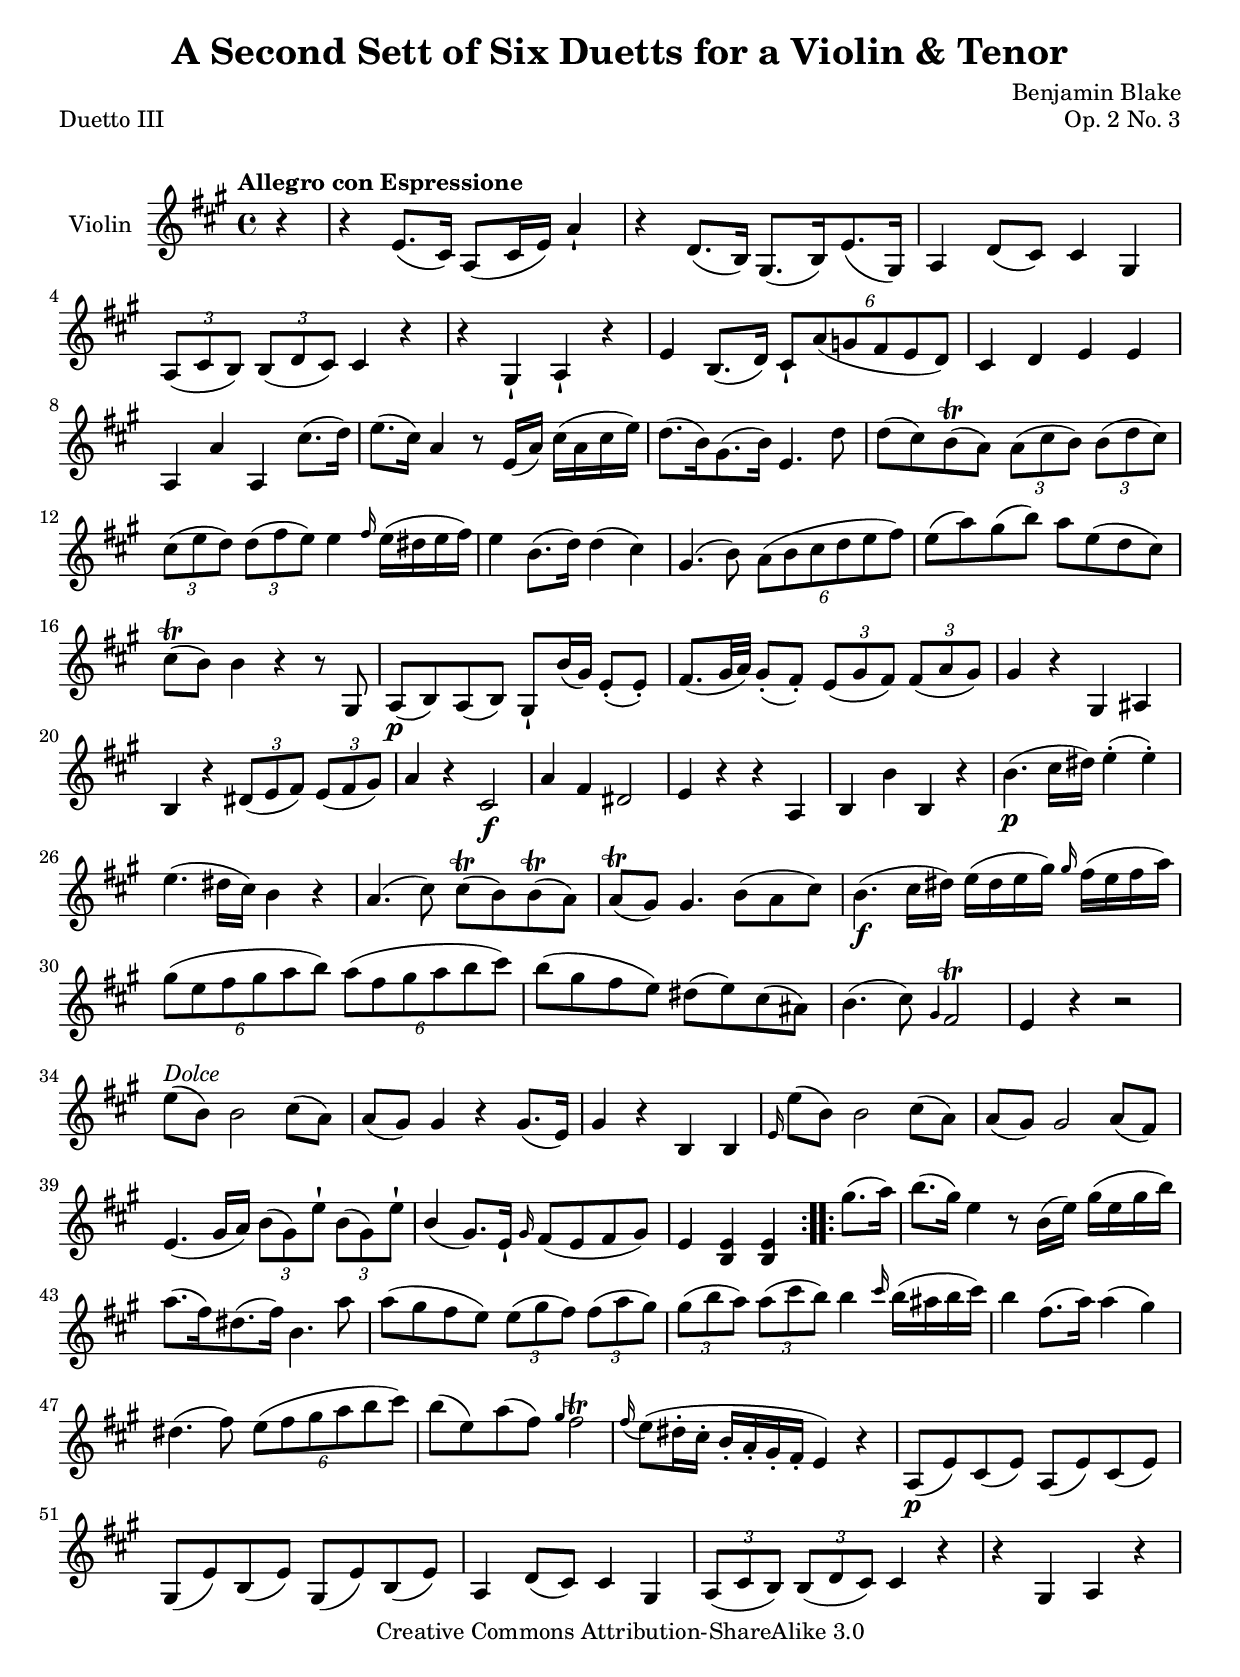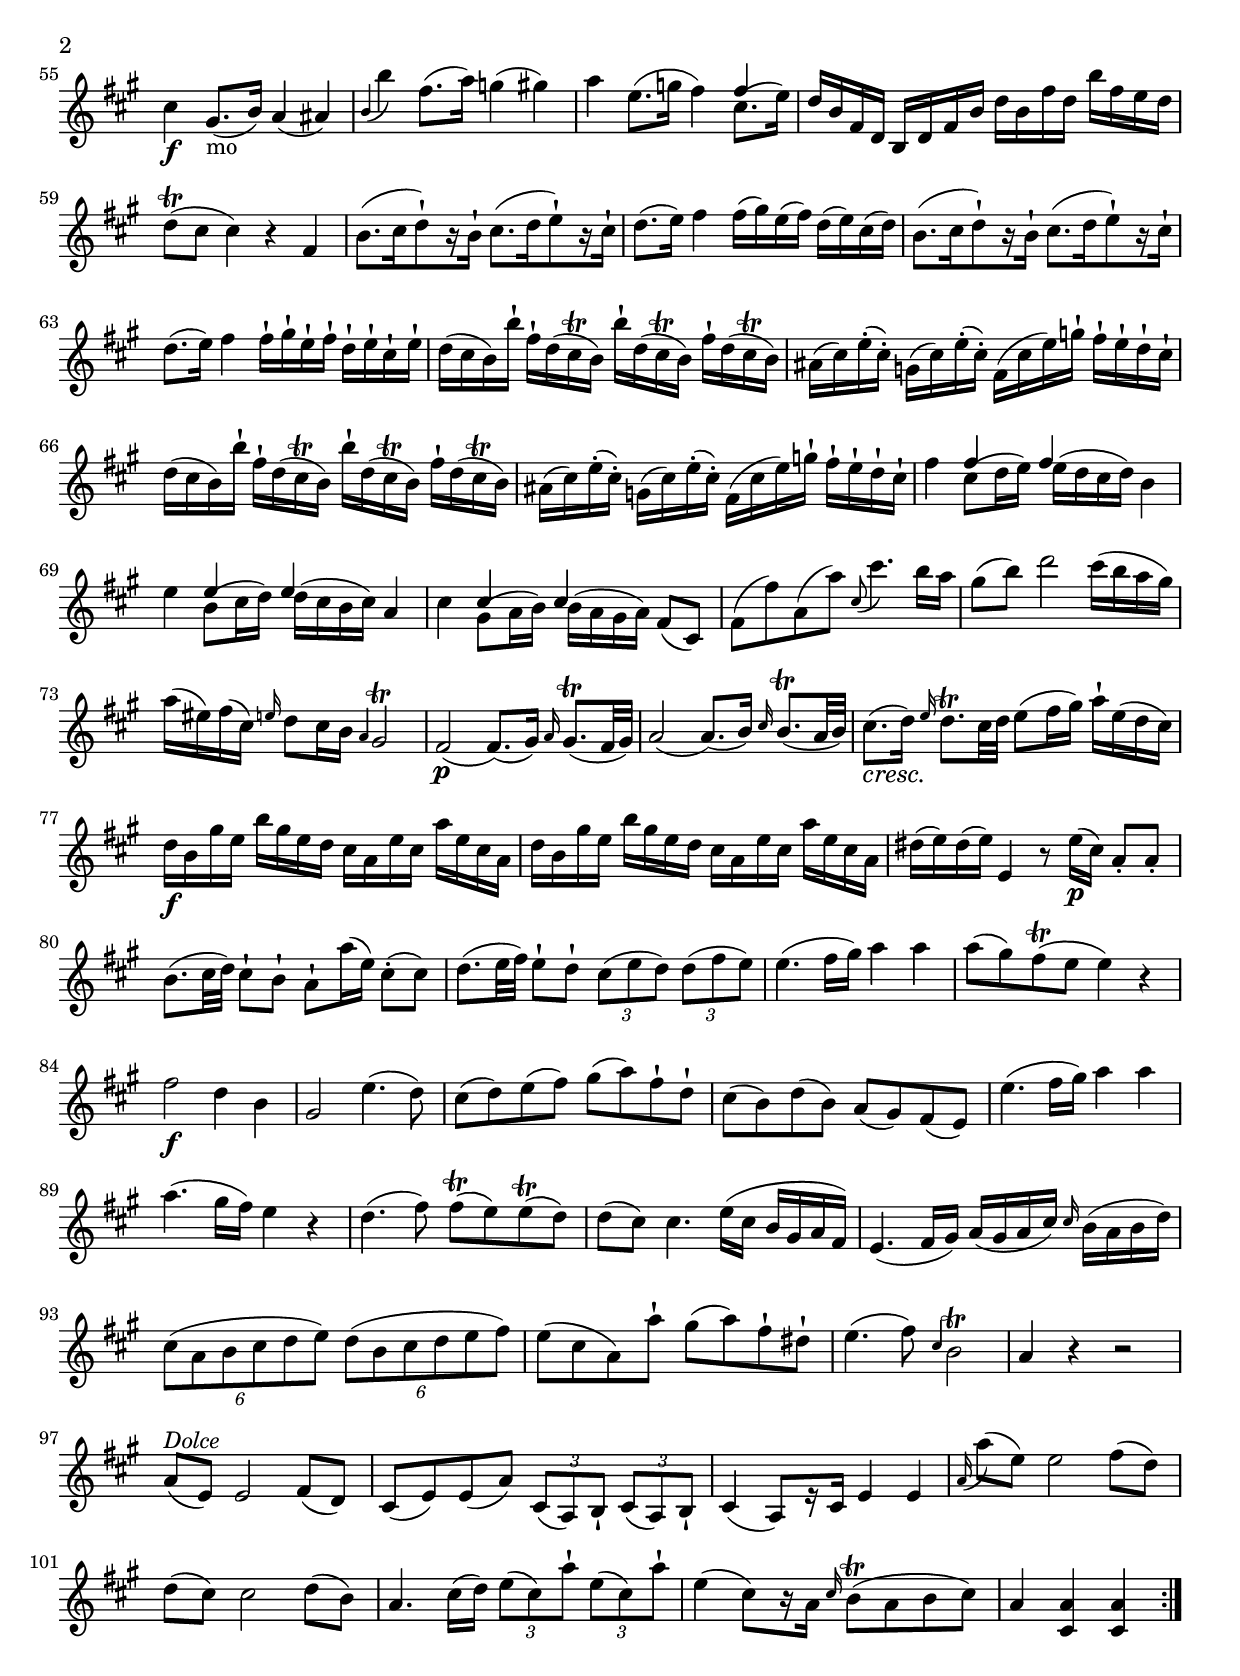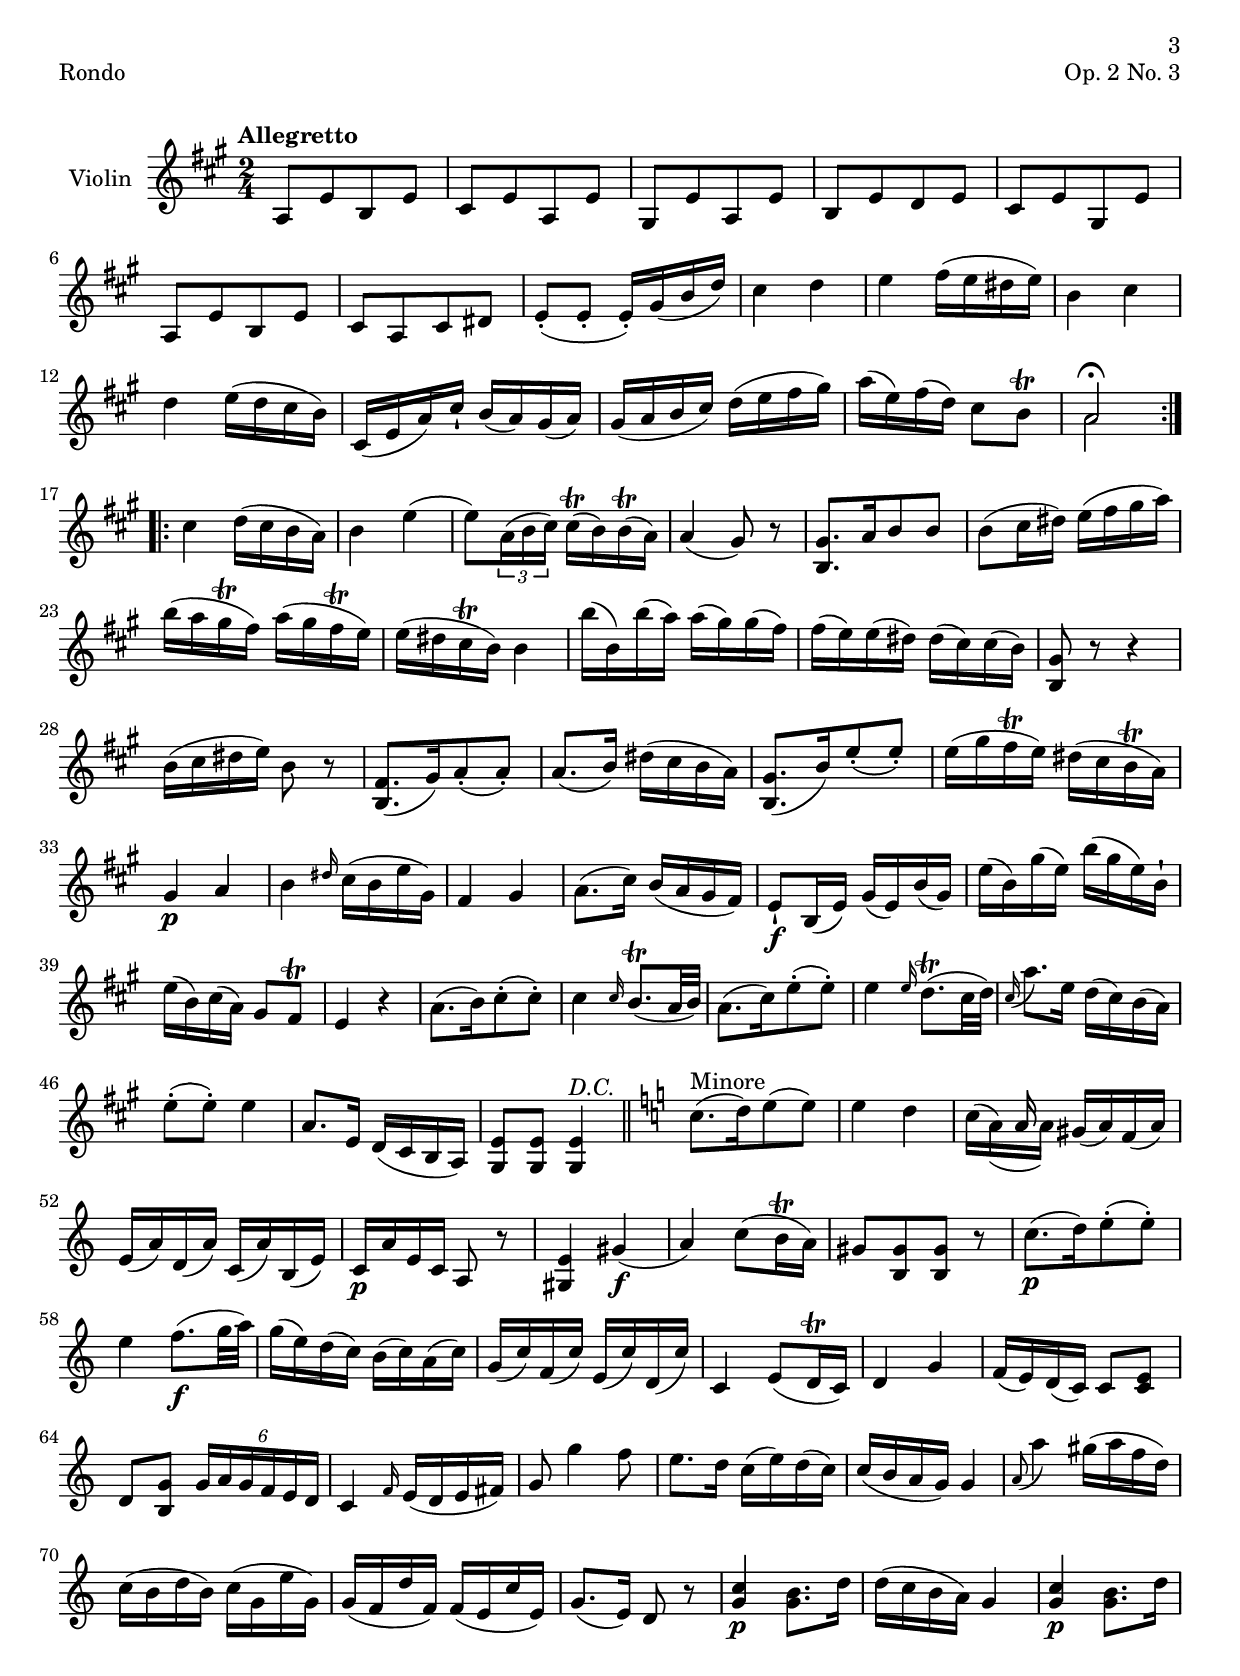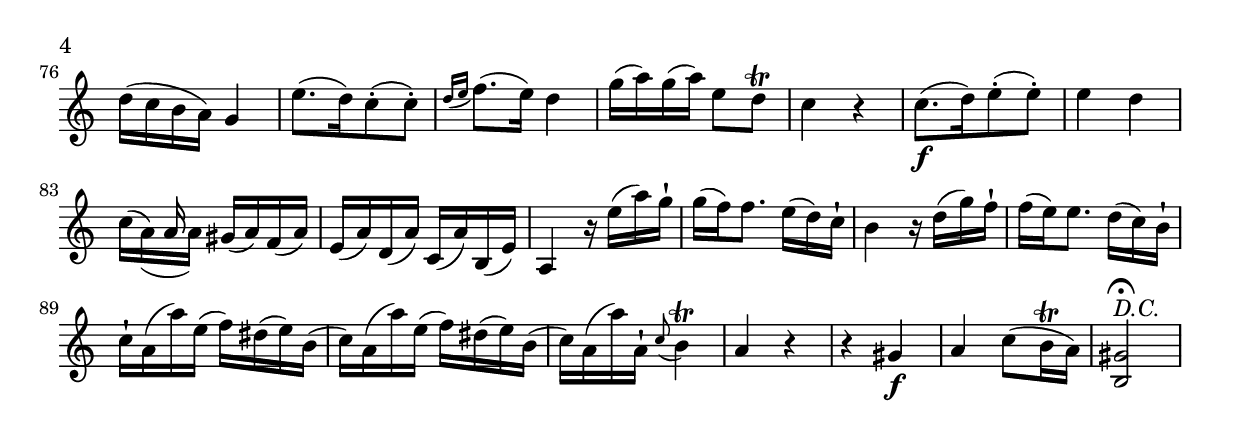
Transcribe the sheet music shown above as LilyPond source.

\version "2.16.0"

\version "2.16.0"
\header {
  title = "A Second Sett of Six Duetts for a Violin & Tenor"
  opus = "Op. 2 No. 3"
  composer = "Benjamin Blake"
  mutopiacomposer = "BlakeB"
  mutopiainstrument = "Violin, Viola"
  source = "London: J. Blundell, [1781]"
  date = "1781"
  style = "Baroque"
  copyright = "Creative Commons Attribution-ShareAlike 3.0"
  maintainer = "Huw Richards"
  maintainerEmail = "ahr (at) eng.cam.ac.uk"
  %moreInfo = ""
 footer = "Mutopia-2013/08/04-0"
}

\paper {
  markup-system-spacing #'padding = #4
  top-margin = 12
  bottom-margin = 12
}

% Since Blake didn't use hairpins, force text dynamics
\layout {
  \context Voice {
    \override DynamicTextSpanner #'style = #'none
    \crescTextCresc
    \dimTextDecresc
    \dimTextDim
  }
}

\version "2.16.0"
\version "2.16.0"

violin_rondo = \relative c' {
  \set Staff.midiInstrument = #"violin"
  \set Staff.instrumentName = #"Violin"
  \tempo "Allegretto"
  \time 2/4
  \clef treble
  \key a \major

  a8[ e' b e] cis[ e a, e'] gis,[ e' a, e'] b[ e d e] cis[ e gis, e'] a,[ e' b e] cis[ a cis dis] e-.[( e-.] e16-.)[ gis( b d]) cis4 d

  e fis16( e dis e]) b4 cis d e16[( d cis b]) cis,[( e a) cis-|] b[( a) gis( a]) gis[( a b cis]) d[( e fis gis]) a[( e) fis( d]) cis8[ b\trill] << { a2\fermata } \\ { a2 } >> \bar ":|:" cis4 d16[( cis b a]) b4 e( e8)[ \times 2/3 { a,16( b cis]) }
  cis16\trill[( b) b\trill( a])

  a4( gis8) r8 < b, gis' >8.[ a'16 b8 b] b8[( cis16 dis]) e16[( fis gis a]) b[( a gis\trill fis]) a[( gis fis\trill e]) e[( dis cis\trill b]) b4 b'16[( b,) b'( a]) a[( gis) gis( fis]) fis[( e) e( dis]) dis[( cis) cis( b]) < b, gis' >8 r8 r4

  b'16[( cis dis e]) b8 r8 < b, fis' >8.[( gis'16) a8-.( a-.)] a8.[( b16]) dis16[( cis b a]) < b, gis' >8.[( b'16) e8-.( e-.)] e16[(gis fis\trill e]) dis[( cis b\trill a]) gis4\p a b \grace { dis16 } cis16[( b e gis,]) fis4 gis a8.[( cis16]) b16[( a gis fis])

  e8-|\f[ b16( e]) gis[( e) b'( gis]) e'[( b) gis'( e]) b'[( gis e) b-|] e[( b) cis( a]) gis8[ fis\trill] e4 r4 a8.[( b16) cis8-.( cis-.]) cis4 \grace { cis16 } b8.\trill[( a32 b]) a8.[( cis16) e8-.( e-.]) e4 \grace { e16 } d8.\trill[( cis32 d]) \appoggiatura { cis16 } a'8.[ e16] d[( cis) b( a])

  e'8-.[( e-.]) e4 a,8.[ e16] d[( cis b a]) < gis e' >8 < gis e' >8]  < gis e' >4^\markup{\italic "D.C."} \bar "||"

  \key a\minor

  c'8.^"Minore"[( d16) e8( e]) e4 d << { s8 a16 s16 }  \\ { c16[^( a)( s16 a]) }  >> gis16[( a) f( a)] e[( a) d,( a')] c,[( a') b,( e])  c\p[ a' e c] a8 r8 < gis e' >4 gis'4\f(

  a) c8[( b16\trill a])
  gis8[ < gis b, > < gis b, >]
  r8 c8.\p[( d16) e8-.( e-.]) e4 f8.\f[( g32 a]) g16[( e) d( c]) b[( c) a( c]) g[(c) f,( c']) e,[( c') d,( c']) c,4 e8[( d16\trill c]) d4 g f16[( e) d( c])
  c8[ < c e >] d[ < b g' >]
  \times 4/6 { g'16 a g f e d }

  c4 \grace { f16 } e16[( d e fis]) g8 g'4 f8 e8.[ d16] c16[( e) d( c]) c[( b  a g]) g4 \appoggiatura { a8 } a'4 gis16[( a f d]) c[( b d b]) c[( g e' g,]) g[( f d' f,]) f[( e c' e,]) g8.[( e16]) d8 r

  < g c >4\p < g b[ >8. d'16] d16[( c b a]) g4 < g c >4\p < g b[ >8. d'16] d16[( c b a]) g4 e'8.[( d16) c8-.( c-.]) \appoggiatura { d16[ e] } f8.[( e16]) d4 g16[( a) g( a]) e8[ d\trill] c4 r c8.\f[( d16) e8-.( e-.])

  e4 d << { s8 a16 s16 }  \\ { c16[^( a)( s16 a]) }  >> gis16[( a) f( a)] e[( a) d,( a')] c,[( a') b,( e]) a,4 r16 e''16[( a) g-|] g[( f) f8.] e16[( d) c-|]  b4 r16 d16[( g) f-|] f[( e) e8.] d16[( c) b-|]

  c16-|[ a( a') e]( f[) dis( e) b]( c[) a( a') e]( f[) dis( e) b]( c[) a( a') a,-|] \appoggiatura { c8 } b4\trill a r r gis\f a c8[( b16\trill a]) < b, gis' >2^\markup{\italic "D.C."}\fermata \bar "|"
}


violin_duetto_iii = \relative c' {
  \set Staff.midiInstrument = #"violin"
  \set Staff.instrumentName = #"Violin"
  \tempo "Allegro con Espressione"
  \time 4/4
  \clef treble
  \key a \major

  \partial 4 r4
  r4 e8.[( cis16]) a8[( cis16 e]) a4-| r d,8.[( b16]) gis8.[( b16) e8.( gis,16]) a4 d8[( cis]) cis4 gis
  \times 2/3 { a8( cis b)  }
  \times 2/3 { b( d cis)  }
  cis4 r

  r gis-| a-| r e' b8.[( d16])
  \times 4/6 {cis8-|[ a'( g fis e d])  }
  cis4 d e e a, a' a, cis'8.[( d16]) e8.[( cis16]) a4 r8 e16[( a]) cis[( a cis e]) d8.[( b16) gis8.( b16]) e,4. d'8 d[( cis) b\trill( a])
  \times 2/3 { a8( cis b) }
  \times 2/3 { b8( d cis) }

  \times 2/3 { cis8( e d) }
  \times 2/3 { d8( fis e) }
  e4 \grace { fis16 } e16( dis e fis]) e4 b8.( d16]) d4( cis) gis4.( b8)
  \times 4/6 { a8[( b cis d e fis]) }
  e[( a) gis( b]) a[ e( d cis]) cis\trill[( b]) b4 r4 r8 gis,8 a\p[( b) a( b]) gis-|[ b'16( gis]) e8-.[( e-.])


  fis8.[( gis32 a]) gis8-.[( fis-.])
  \times 2/3 { e8[( gis fis]) }
  \times 2/3 { fis8[( a gis]) }
  gis4 r gis, ais b r4
  \times 2/3 { dis8[( e fis]) }
  \times 2/3 { e8[( fis gis]) }
  a4 r cis,2\f a'4 fis dis2 e4 r4 r a, b b' b, r b'4.\p( cis16[ dis]) e4-.( e-.) e4.( dis16[ cis]) b4 r4


  a4.( cis8) cis\trill[( b) b\trill( a]) a\trill[( gis]) gis4. b8[( a cis]) b4.\f( cis16[ dis]) e[( dis e gis]) \grace { gis16 } fis[( e fis a])
  \times 4/6 { gis8[( e fis gis a b]) }
  \times 4/6 { a8[( fis gis a b cis]) }
  b8[( gis fis e]) dis[( e) cis( ais]) b4.( cis8) \grace { gis4 } fis2\trill e4 r4 r2

  e'8^\markup{\italic "Dolce"} [( b]) b2 cis8[( a]) a[( gis]) gis4 r gis8.[( e16]) gis4 r b, b \grace { e16 } e'8[( b]) b2 cis8[( a]) a8[( gis]) gis2 a8[( fis]) e4.( gis16[ a])
  \times 2/3 { b8[( gis) e'-|] }
  \times 2/3 { b8[( gis) e'-|] }
  \stemUp b4_( gis8.)[ e16-|]  \stemNeutral \grace { gis16 } fis8[( e fis gis]) e4 < b e > < b e > \bar ":|:" gis''8.[( a16])

  b8.[( gis16]) e4 r8 b16[( e]) gis[( e gis b]) a8.[(fis16) dis8.( fis16]) b,4. a'8 a[( gis fis e])
  \times 2/3 { e8( gis fis) }
  \times 2/3 { fis8( a gis) }
  \times 2/3 { gis8( b a) }
  \times 2/3 { a8( cis b) }
  b4 \grace { cis16 } b16[( ais b cis]) b4 fis8.[( a16]) a4( gis) dis4.( fis8)
  \times 4/6 { e[( fis gis a b cis]) }

  b8[( e,) a( fis]) \grace { gis4 } fis2\trill \appoggiatura { fis16 } e8[( dis16-. cis-.] b[-. a-. gis-. fis-.] e4) r4 a,8\p[( e') cis( e]) a,[( e') cis( e]) gis,[( e') b( e]) gis,[( e') b( e]) a,4 d8[( cis]) cis4 gis
  \times 2/3 { a8[( cis b]) }
  \times 2/3 { b8[( d cis]) }
  cis4 r4 r4 gis a r cis'\f gis8._"mo"[( b16]) a4( ais)

  \appoggiatura { b4 } b'4 fis8.[( a16]) g4( gis) a e8.]( g16] fis4)
  << { fis4 } \\ { cis8.[^( e16]) } >> d16[ b fis d] b[ d fis b] d[ b fis' d] b'[ fis e d] d8\trill[( cis] cis4) r fis,4 b8.[( cis16 d8-|) r16 b-|] cis8.[( d16 e8-|) r16 cis-|]

  d8.[( e16]) fis4 fis16[( gis) e( fis]) d[( e) cis( d])
  b8.[( cis16 d8-|) r16 b-|]
  cis8.[( d16 e8-|) r16 cis-|]
  d8.[( e16]) fis4 fis16-|[ gis-| e-| fis-|] d-|[ e-| cis-| e-|]
  d[( cis b) b'-|] fis-|[ d( cis\trill b]) b'-|[ d,( cis\trill b]) fis'-|[ d( cis\trill b])

  ais16[( cis) e-.( cis-.]) g[( cis) e-.( cis-.]) fis,[( cis' e) g-|] fis-|[ e-| d-| cis-|]
  d[( cis b) b'-|] fis-|[ d( cis\trill b]) b'-|[ d,( cis\trill b]) fis'-|[ d( cis\trill b])
  ais16[( cis) e-.( cis-.]) g[( cis) e-.( cis-.]) fis,[( cis' e) g-|] fis-|[ e-| d-| cis-|]
   fis4 << { fis4 fis } \\ { cis8[^( d16 e)] e16[^( d cis d]) } >> b4

  e4 << { e4 e } \\ { b8[^( cis16 d)] d16[^( cis b cis]) } >> a4
  cis4 << { cis4 cis  fis,8[_( cis]) } \\ { gis'8[^( a16 b)] b16[^( a gis a] s4) } >>
  fis8[( fis') a,( a']) \appoggiatura { cis,8 } cis'4. b16[ a] gis8[( b]) d2 cis16[( b a gis]) a[( eis) fis( cis]) \grace { e16 } d8[ cis16 b] \grace { a4 } gis2\trill fis2\p( fis8.)[( gis16]) \grace { a16 } gis8.\trill[( fis32 gis])

  a2( a8.)[( b16]) \grace { cis16 } b8.\trill[( a32 b]) cis8.\<[( d16]) \grace { e16 } d8.\trill[ cis32 d]\! e8[( fis16 gis]) a-|[ e( d cis]) d\f[ b gis' e] b'[ gis e d] cis[ a e' cis] a'[ e cis a] d[ b gis' e] b'[ gis e d] cis[ a e' cis] a'[ e cis a]

  dis16[( e) dis( e]) e,4 r8 e'16\p[( cis]) a8-.[ a-.] b8.[( cis32 d]) cis8-|[ b-|] a-|[ a'16( e]) cis8-.[( cis]) d8.[( e32 fis]) e8-|[ d-|]
  \times 2/3 { cis8( e d) }
  \times 2/3 { d8( fis e) }
  e4.( fis16[gis]) a4 a a8[( gis) fis\trill( e]  e4) r fis2\f d4 b

  gis2 e'4.( d8) cis( d) e( fis]) gis[( a) fis-| d-|] cis( b) d( b]) a[( gis)  fis( e]) e'4.( fis16[ gis]) a4 a a4.( gis16 fis]) e4 r d4.( fis8) fis\trill[( e) e\trill( d]) d[( cis]) cis4. e16[( cis] b[ gis a fis])

  e4.( fis16[gis]) a[( gis a cis]) \grace { cis16 } b[( a b d])
  \times 4/6 { cis8[( a b cis d e]) }
  \times 4/6 { d8[( b cis d e fis]) }
  e8[( cis a) a'-|] gis[( a) fis-| dis-|] e4.( fis8) \grace { cis4 } b2\trill a4 r r2 a8^\markup{\italic "Dolce"}[( e]) e2 fis8[( d]) cis[( e) e( a])
  \times 2/3 { cis,8( a) b-| }
  \times 2/3 { cis8( a) b-| }

  cis4( a8)[ r16 cis16] e4 e \appoggiatura { a16 } a'8[( e]) e2 fis8[( d]) d[( cis]) cis2 d8[( b]) a4. cis16[( d])
  \times 2/3 { e8( cis) a'-| }
  \times 2/3 { e8( cis) a'-| }
  e4( cis8[) r16 a] \grace { cis16 } b8\trill[( a b cis]) a4 < cis, a' > < cis a' > \bar ":|"
}

\version "2.16.0"

viola_rondo = \relative c' {
  \set Staff.midiInstrument = #"viola"
  \set Staff.instrumentName = #"Viola"
  \tempo "Allegretto"
  \time 2/4
  \clef alto
  \key a \major

  cis'4 d e fis16[( e dis e]) b4 cis d e16[( d cis b]) a4 b cis d e8.[( cis16]) a16[( b32 cis) b16-| a-|] a16[( gis fis\trill e]) e8[d16 b] a16[( e') a,( e')] b[( e) b( e)]

  cis[( e) cis( e)] a,16[( e') a,( e')] gis,[( e') gis,( e')] a,16[( e') a,( e')] b[( e) b( e)] gis,[( e') gis,( e')] a,[ cis e a] a,8 r8 e'16[( fis gis a]) b[( cis d b]) cis[(a) d( b]) a-|[ e-| gis-| e-|] a[ e cis e] a,4 \bar ":|" a4 a'(

  a) gis fis8[ fis16 e] dis8[ b] e,[ e'] e,[ b'] e8.[ fis16 gis8 gis] gis-|[ a16( fis]) gis8-| r8 r8 r16 dis16 e8[ e,] b'[ b'] b,16[( gis') fis( a]) gis16-|[ b8 cis16-|] dis16-|[ e8 dis16](

  dis16[) cis8 b16]( b[) a8 gis16-|] e'16([ e,) e'( dis]) dis[( cis) cis( b]) b( a) a( gis]) gis[( fis) fis( e]) b[ fis' dis fis] b,[ fis' dis fis] b,[ fis' dis fis] b,[ fis' dis fis] e[ b' gis b] e,[ b' gis b] e,[( e' dis\trill cis]) b[( a gis\trill fis])

  e8\p[( b) fis'( b,]) gis'[( b,]) r8 e dis[( b) e( b]) fis'[( b,]) r8 dis e8\f[ < b gis'> < b gis' >] r8 b'16[( gis) b( gis]) e8 r8 gis16[( e) a( fis]) e[ b dis b] e[ e' b gis] e[ d cis b]

  a16[ e' cis e] a,16[ e' cis e] a,16[ e' cis e] d[ e b e] cis[ e a, a'] cis8[ cis] cis4 \grace { cis16 } b8.\trill[ a32 b] a16[ e cis e] a,8 r8 e''8. b16] a16[( gis) fis( e]) a8.[ e16] d16[( cis) b( a])

  e16[( fis gis a]) b[( cis d b])-\tag #'vla ^\markup{\italic "D.C."} \bar "||" \key a \minor a8. [( b16) c8-.( c-.]) c8[( e) b( e]) a,-|[ f'( e d]) c[ b a gis] a4\p c8[( b16\trill a]) b4 < b e >\f << { e8 s s e e s } \\ { c8[^( b16\trill a]) a8[ c] b8[ e8] } >>  e16[ d-| c-| b-|]

  a4 r r8 c\f[ b g] c[ fis g f] e[ d c b] c16[ g e g] c,8 r g'4 b8[( a16\trill g]) c4 e'8[( d16\trill c]) b16[ g d b] g8 r < c, g' e'>4 r

  g'4 \grace { b16 } a16[( g a b]) c8[ d e fis] g[ d b g] f16[( a) c( f]) a8-|[ a16( fis]) g8[ f e cis] d[ b] c[ e16 c] g8[ g'] g,16[( b) d( g]) e16\p[( g,) e'( g,]) d'[( g,) f'( g,])

  f'[( e d c]) d[( e f d]) e16[( g,) e'( g,]) d'[( g,) f'( g,]) f'[( e d c]) d[( e f d]) \grace {c16^(} g'8.[ f16) e8-|] r8 d8.[( c16) b8-.( b8-.]) c8[ e16( f]) g8[ g,] c,[ c'] e16[ d c b]

  a8\f[ e' b e] c[ e b e] a,[ f' e d] c[ b a gis] a16[( c e) a-|] c8 r8 r8 d,8. c16[ b a] g[( b d) g-|] b8 r8 r8 c,8. b16[ a gis]

  a8[ c b gis] a[ c' b gis] a[ c, d e] a,4\p c8[( b16\trill a]) b4 < b e>\f << { e8 s s e }  \\  { c8[^( b16 a]) a8[ c] } >> < b e >2\fermata-\tag #'vla ^\markup{\italic "D.C"} \bar "||"

}


viola_duetto_iii = \relative c' {
  \set Staff.midiInstrument = #"viola"
  \set Staff.instrumentName = #"Viola"
  \tempo "Allegro con Espressione"
  \time 4/4
  \clef alto
  \key a \major

  \partial 4 cis'8.[( d16]) e8.[( cis16]) a4 r8 e16[( a] cis[ a cis e]) d8.[( b16) gis8.( b16]) e,4.( d'8) d[( cis b\trill a])
  \times 2/3 { a8[( cis b]) }
  \times 2/3 { b8[( d cis]) }


  \times 2/3 { cis8[( e d]) }
  \times 2/3 { d8[( fis e]) }
  e4 \grace { fis16 } e16[( dis e fis]) e4 b8.[( d16]) d4( cis) gis4.( b8)
  \times 4/6 { a[( b cis d e fis]) }
  e8[( a,) d( b)] \appoggiatura { cis4 } b2\trill \appoggiatura { b16 } a8[( gis16-. fis-.] e-.[ d-. cis-. b]) a4 r r e'8.[( cis16]) a8[( cis16 e]) a4

  r d,8.[( b16]) gis8.[( b16]) e,4 a d8[( cis]) cis4-| gis-|
  \times 2/3 { a8[( cis b]) }
  \times 2/3 { b8[( d cis]) }
  cis4-| r r gis-| a-| r e' b8.[( d16])
  \times 4/6 { cis8-|[ a'( g fis e d]) }
  cis4 d cis8-|[ cis( b a])

  e4 e' e,8\p[ b''16( fis]) e8-.[( e8-.]) fis8.[( gis32 a]) gis8-.[( fis-.]) e[ e'16( b]) gis8-.[ gis-.] a8.[( b32 cis]) b8-.[( a-.])
  \times 2/3 { gis8[( b a]) }
  \times 2/3 { a8[( cis b]) }
  b4.( cis16[ dis]) e4 e e8[( dis) cis\trill( b]) b4 r cis2\f a4 fis

  dis2 b'4. a8 gis[( a) b-| cis-|] dis[( e) cis-| a-|]gis[(fis) a( fis]) e[( dis) cis( b]) < b gis' >4\p r gis' ais b r gis4.( fis16[ e])  dis4 dis2 dis4 e e8[( b]) e[( gis) fis( a])
  << { gis4_( a gis-|) } \\ { b,2.\f } >>
  r8 dis

  e4
  \times 2/3 {e8[( fis gis]) }
  \times 4/6 { fis8-|[ dis( e fis gis a])  }
  gis4 gis r r8 e-| dis[( e) cis-| ais-|] b4 b e'8_\markup{\italic "Dolce"}[( b]) b2 cis8[( a]) a8[( gis]) gis2 a8[( fis]) e4. gis16[( a])
  \times 2/3 { b8[( gis) e'-|] }
  \times 2/3 { b8[( gis) e'-|] }

  b4( gis8.[) e16-|] \appoggiatura { gis16 } fis8\trill[( e fis gis]) e4 r r2 \grace { e16^( } e'8)[ b] b2 cis8[( a]) a[( gis]) gis4 r gis8.[( e16]) gis4 r b, b gis < gis e' > < gis e' > \bar ":|:" r r b'8.[( gis16]) e8[( gis16 b]) e4

  r a,8.[( fis16]) dis8.[( fis16]) b,4 e a8[( gis]) gis4 dis
  \times 2/3 { e8[( gis fis]) }
  \times 2/3 { fis8[( a gis]) }
  gis4 r r dis-| e-| r b' fis8.[( a16])
  \times 4/6 { gis8-|[ e'( d cis b a]) }
  gis4 a b b, e e' e, cis'16\p[( d) cis( d)]

  e8.[( cis16]) a4 r8 e16[( a] cis[ a cis e]) d8.[( b16) gis8.( b16]) e,4. d'8 d[( cis b\trill a])
  \times 2/3 { a8[( cis b]) }
  \times 2/3 { b8[( d cis]) }
  \times 2/3 { cis8[( e d]) }
  \times 2/3 { d8[( fis e]) }
  e4 \grace { fis16 } e16[( dis e fis]) e4 b8.[( d16]) cis8[( d16 cis]) b16\ff[( a gis fis])

  eis2 fis4 cis8.[( e16]) d4( dis) \grace { e16^( } e'4) b8.[( d16]) cis4 cis( d) ais( b) r r8 b,8-|[ d-| b-|] fis[ fis' cis ais] fis4 r d'8[( fis) b,( fis']) ais,8[( fis') cis( fis]) b,[( cis d b-|]) ais4 r

  d8[( fis) b,( fis']) ais,8[( fis') cis( fis]) b,[( cis d b-|]) ais4 r b r d b fis r < ais fis' >2( < b fis' >4) r d b fis r < ais fis' >2( < b fis' >4) ais4( b) r r gis( a) r r eis'( fis) cis8[ a]

  fis4 fis' a16[( gis a gis]) a-|[ a( gis fis]) eis4-| eis8[( gis]) b4 eis, fis b, cis cis, fis fis' d8-|\p[ e-| d-| e-|] cis[ e cis e] cis[ e gis, e'] a,[_\< e' a, e'] cis4\! a
  << { e'1 e} \\ { gis,2\f a gis a} >>

  e4 e' e, r8 cis'-|\p d8[( e) d( e)] cis-|[ e'16( cis]) a8[ a] b8.[( cis32 d]) cis8-|[ b-|]
  \times 2/3 { a8[( cis b]) }
  \times 2/3 { b8[( d cis ]) }
  cis4 r cis, dis e r
  \times 2/3 { gis,8[( a b]) }
  \times 2/3 { a8[( b cis ]) }
  d4 r fis2\f d4 b gis2(

  a4) r r d, e e' e, r < e cis'>\p r cis' dis e r cis4.( b16[ a]) gis4 gis2 gis4
  \times 2/3 { a8[ cis e]}
  \times 2/3 { a8[ e cis] }
  a4 r cis\f( d cis-|) r8 gis

  a4
  \times 2/3 { a'8[( b cis]) }
  \times 4/6 { b8[( gis a b cis d]) }
  cis4 cis r r8 a gis[( a) fis-| dis-|] e4 e \grace { a16^( } a'8_\markup{\italic "Dolce"})[( e]) e2 fis8[( d]) d[( cis]) cis2 d8[( b]) a4. cis16[( d])
  \times 2/3 { e8-|[ cis( d]) }
  \times 2/3 { e8-|[ cis( d]) }

  e4( cis8)[ r16 a-|] \grace { cis16 } b8[( a b cis]) a4 r r2 a8[( e]) e2 fis8[( d]) cis8[( e) e( a])
  \times 2/3 {cis8[( a) e'-|] }
  \times 2/3 {cis8[( a) e'-|] }
  cis4 a,8.[ cis16] e4 e,
  \times 2/3 { a8[ cis e] }
  \times 2/3 { a8[ e cis] }
  a4 \bar ":|"
}


part_duetto_iii = {
  <<
    \tag #'score \tag #'vn \new Staff << \violin_duetto_iii >>
    \tag #'score \tag #'vla \new Staff << \viola_duetto_iii >>
  >>
}

part_rondo = {
  <<
    \tag #'score \tag #'vn \new Staff << \violin_rondo >>
    \tag #'score \tag #'vla \new Staff << \viola_rondo >>
  >>
}


\score {
  \new StaffGroup \keepWithTag #'vn \part_duetto_iii
  \header {
    piece = "Duetto III"
  }
  \layout { }
}
\pageBreak
\score {
  \new StaffGroup \keepWithTag #'vn \part_rondo
  \header {
    piece = "Rondo"
  }
  \layout { }
}
